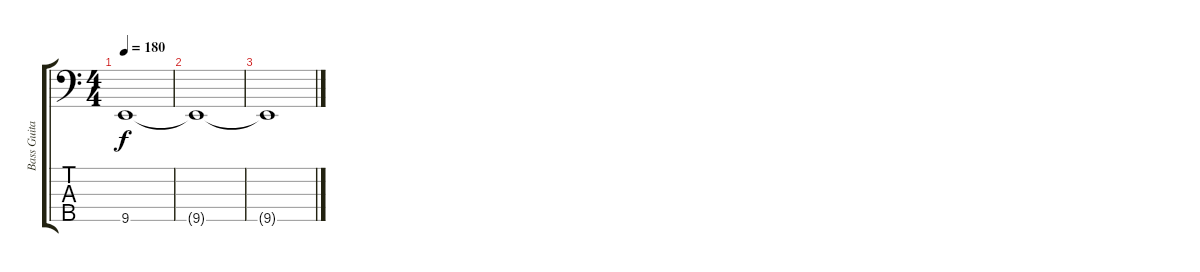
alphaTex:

\track ("Bass Guitar" "Bass Guita") {instrument electricbassfinger}
\staff {score tabs}
\tuning (F2 C2 G1 D1 G0) {hide}
\ts (4 4)
\tempo 180
\clef f4
\ks c
9.5{t}.1{dy f} |
9.5{t}.1 |
9.5{t}.1
